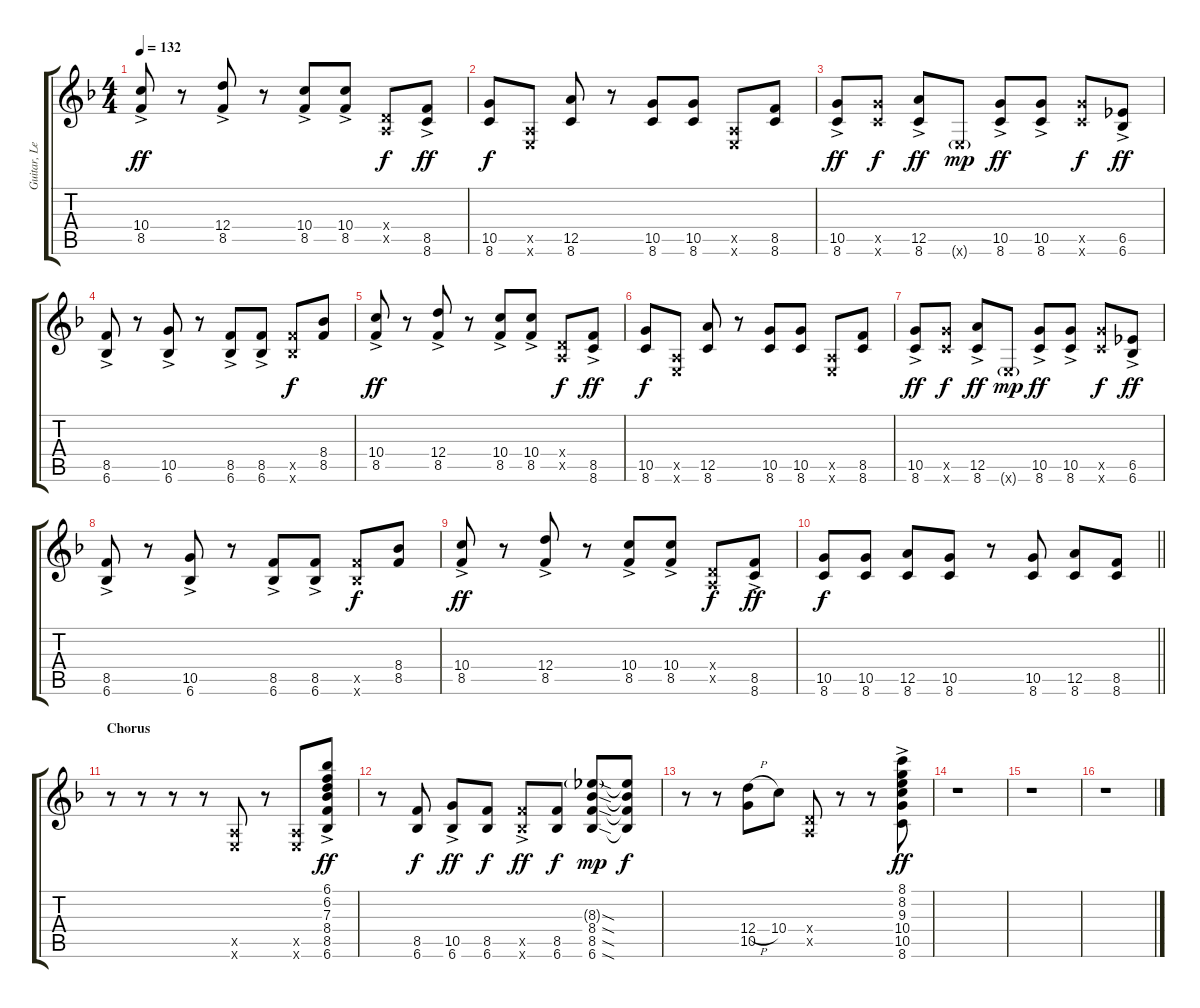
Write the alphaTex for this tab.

\track ("Guitar, Lead" "Guitar, Le") {instrument distortionguitar}
\staff {score tabs}
\tuning (E4 B3 G3 D3 A2 E2) {hide}
\ts (4 4)
\tempo 132
\clef g2
\ks f
(10.4{ac} 8.5{ac}).8{dy ff} r.8 (12.4{ac} 8.5{ac}).8 r.8 (10.4{ac} 8.5{ac}).8 (10.4{ac} 8.5{ac}).8 (0.4{x} 0.5{x}).8{dy f} (8.5{ac} 8.6{ac}).8{dy ff} |
(10.5 8.6).8{dy f} (0.5{x} 0.6{x}).8 (12.5 8.6).8 r.8 (10.5 8.6).8 (10.5 8.6).8 (0.5{x} 0.6{x}).8 (8.5 8.6).8 |
(10.5{ac} 8.6{ac}).8{dy ff} (10.5{x} 8.6{x}).8{dy f} (12.5{ac} 8.6{ac}).8{dy ff} 0.6{g x}.8{dy mp} (10.5{ac} 8.6{ac}).8{dy ff} (10.5{ac} 8.6{ac}).8 (10.5{x} 8.6{x}).8{dy f} (6.5{ac} 6.6{ac}).8{dy ff} |
(8.5{ac} 6.6{ac}).8 r.8 (10.5{ac} 6.6{ac}).8 r.8 (8.5{ac} 6.6{ac}).8 (8.5{ac} 6.6{ac}).8 (8.5{x} 6.6{x}).8{dy f} (8.4 8.5).8 |
(10.4{ac} 8.5{ac}).8{dy ff} r.8 (12.4{ac} 8.5{ac}).8 r.8 (10.4{ac} 8.5{ac}).8 (10.4{ac} 8.5{ac}).8 (0.4{x} 0.5{x}).8{dy f} (8.5{ac} 8.6{ac}).8{dy ff} |
(10.5 8.6).8{dy f} (0.5{x} 0.6{x}).8 (12.5 8.6).8 r.8 (10.5 8.6).8 (10.5 8.6).8 (0.5{x} 0.6{x}).8 (8.5 8.6).8 |
(10.5{ac} 8.6{ac}).8{dy ff} (10.5{x} 8.6{x}).8{dy f} (12.5{ac} 8.6{ac}).8{dy ff} 0.6{g x}.8{dy mp} (10.5{ac} 8.6{ac}).8{dy ff} (10.5{ac} 8.6{ac}).8 (10.5{x} 8.6{x}).8{dy f} (6.5{ac} 6.6{ac}).8{dy ff} |
(8.5{ac} 6.6{ac}).8 r.8 (10.5{ac} 6.6{ac}).8 r.8 (8.5{ac} 6.6{ac}).8 (8.5{ac} 6.6{ac}).8 (8.5{x} 6.6{x}).8{dy f} (8.4 8.5).8 |
(10.4{ac} 8.5{ac}).8{dy ff} r.8 (12.4{ac} 8.5{ac}).8 r.8 (10.4{ac} 8.5{ac}).8 (10.4{ac} 8.5{ac}).8 (0.4{x} 0.5{x}).8{dy f} (8.5{ac} 8.6{ac}).8{dy ff} |
\barLineRight lightlight
(10.5 8.6).8{dy f} (10.5 8.6).8 (12.5 8.6).8 (10.5 8.6).8 r.8 (10.5 8.6).8 (12.5 8.6).8 (8.5 8.6).8 |
\section ("" "Chorus")
r.8 r.8 r.8 r.8 (0.5{x} 0.6{x}).8 r.8 (0.5{x} 0.6{x}).8 (6.1{ac} 6.2{ac} 7.3{ac} 8.4{ac} 8.5{ac} 6.6{ac}).8{dy ff} |
r.8 (8.5 6.6).8{dy f} (10.5{ac} 6.6{ac}).8{dy ff} (8.5 6.6).8{dy f} (8.5{ac x} 6.6{ac x}).8{dy ff} (8.5 6.6).8{dy f} (8.3{sod g} 8.4{sod} 8.5{sod} 6.6{sod}).8{dy mp} (8.3{t} 8.4{t} 8.5{t} 6.6{t}).8{dy f} |
r.8 r.8 (12.4{h} 10.5).8 10.4.8 (0.4{x} 0.5{x}).8 r.8 r.8 (8.1{ac} 8.2{ac} 9.3{ac} 10.4{ac} 10.5{ac} 8.6{ac}).8{dy ff} |
r.1 |
r.1 |
r.1
